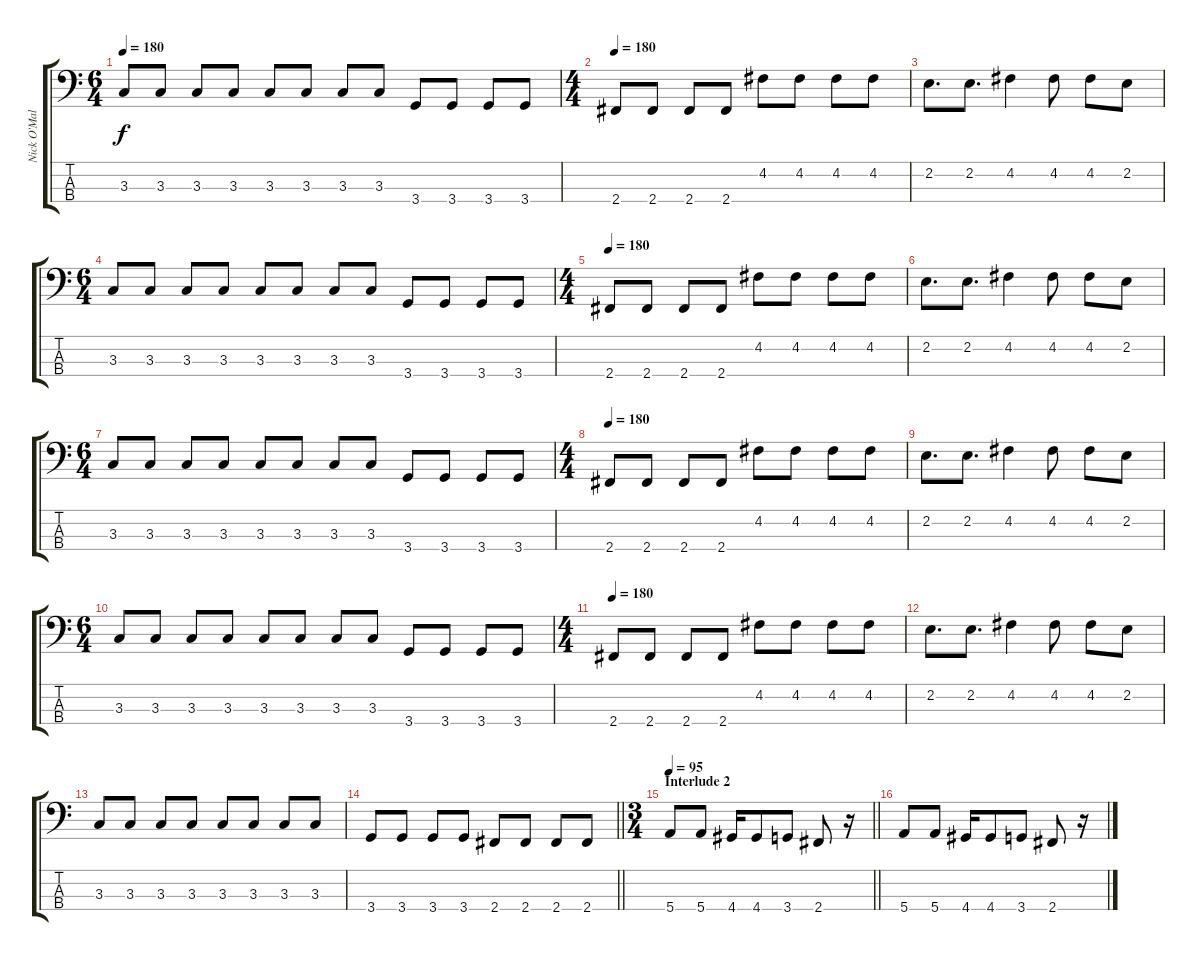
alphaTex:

\track ("Nick O'Malley" "Nick O'Mal") {instrument electricbassfinger}
\staff {score tabs}
\tuning (G2 D2 A1 E1) {hide}
\ts (6 4)
\tempo 180
\clef f4
\ks c
3.3.8{dy f} 3.3.8 3.3.8 3.3.8 3.3.8 3.3.8 3.3.8 3.3.8 3.4.8 3.4.8 3.4.8 3.4.8 |
\ts (4 4)
\tempo 180
2.4.8 2.4.8 2.4.8 2.4.8 4.2.8 4.2.8 4.2.8 4.2.8 |
2.2.8{d} 2.2.8{d} 4.2.4 4.2.8 4.2.8 2.2.8 |
\ts (6 4)
3.3.8 3.3.8 3.3.8 3.3.8 3.3.8 3.3.8 3.3.8 3.3.8 3.4.8 3.4.8 3.4.8 3.4.8 |
\ts (4 4)
\tempo 180
2.4.8 2.4.8 2.4.8 2.4.8 4.2.8 4.2.8 4.2.8 4.2.8 |
2.2.8{d} 2.2.8{d} 4.2.4 4.2.8 4.2.8 2.2.8 |
\ts (6 4)
3.3.8 3.3.8 3.3.8 3.3.8 3.3.8 3.3.8 3.3.8 3.3.8 3.4.8 3.4.8 3.4.8 3.4.8 |
\ts (4 4)
\tempo 180
2.4.8 2.4.8 2.4.8 2.4.8 4.2.8 4.2.8 4.2.8 4.2.8 |
2.2.8{d} 2.2.8{d} 4.2.4 4.2.8 4.2.8 2.2.8 |
\ts (6 4)
3.3.8 3.3.8 3.3.8 3.3.8 3.3.8 3.3.8 3.3.8 3.3.8 3.4.8 3.4.8 3.4.8 3.4.8 |
\ts (4 4)
\tempo 180
2.4.8 2.4.8 2.4.8 2.4.8 4.2.8 4.2.8 4.2.8 4.2.8 |
2.2.8{d} 2.2.8{d} 4.2.4 4.2.8 4.2.8 2.2.8 |
3.3.8 3.3.8 3.3.8 3.3.8 3.3.8 3.3.8 3.3.8 3.3.8 |
\barLineRight lightlight
3.4.8 3.4.8 3.4.8 3.4.8 2.4.8 2.4.8 2.4.8 2.4.8 |
\ts (3 4)
\section ("" "Interlude 2")
\tempo 95
\barLineRight lightlight
5.4.8 5.4.8 4.4.16 4.4.8 3.4.8 2.4.8 r.16 |
5.4.8 5.4.8 4.4.16 4.4.8 3.4.8 2.4.8 r.16
